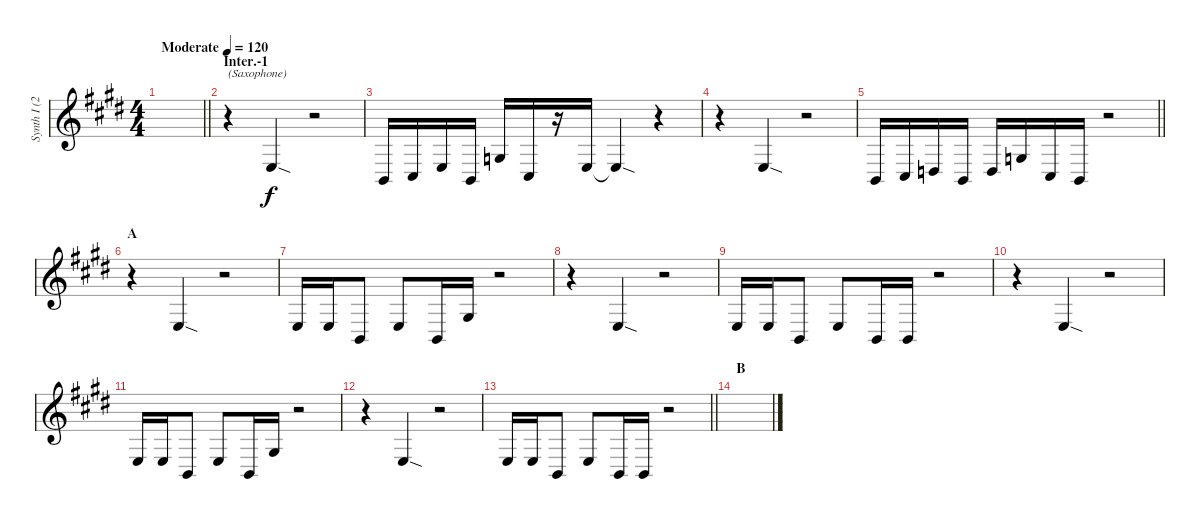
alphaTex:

\track ("Synth I (2)" "Synth I (2") {instrument altosax}
\staff {score}
\tuning (E4 B3 G3 D3 A2 E2) {hide}
\ts (4 4)
\tempo (120 "Moderate")
\clef g2
\barLineRight lightlight
\ks e
|
\section ("" "Inter.-1")
r.4{txt "(Saxophone)" instrument altosax} 2.4{sod}.4 r.2 |
2.5.16 4.5.16 2.4.16 2.5.16 0.3.16 4.5.16 r.16 2.4.16 2.4{sod t}.4 r.4 |
r.4 2.4{sod}.4 r.2 |
\barLineRight lightlight
2.5.16 4.5.16 0.4.16 2.5.16 0.4.16 0.3.16 4.5.16 2.5.16 r.2 |
\section ("" "A")
r.4 2.4{sod}.4 r.2 |
2.4.16 2.4.16 2.5.8 2.4.8 2.5.16 1.3.16 r.2 |
r.4 2.4{sod}.4 r.2 |
2.4.16 2.4.16 2.5.8 2.4.8 2.5.16 2.5.16 r.2 |
r.4 2.4{sod}.4 r.2 |
2.4.16 2.4.16 2.5.8 2.4.8 2.5.16 1.3.16 r.2 |
r.4 2.4{sod}.4 r.2 |
\barLineRight lightlight
2.4.16 2.4.16 2.5.8 2.4.8 2.5.16 2.5.16 r.2 |
\section ("" "B")
